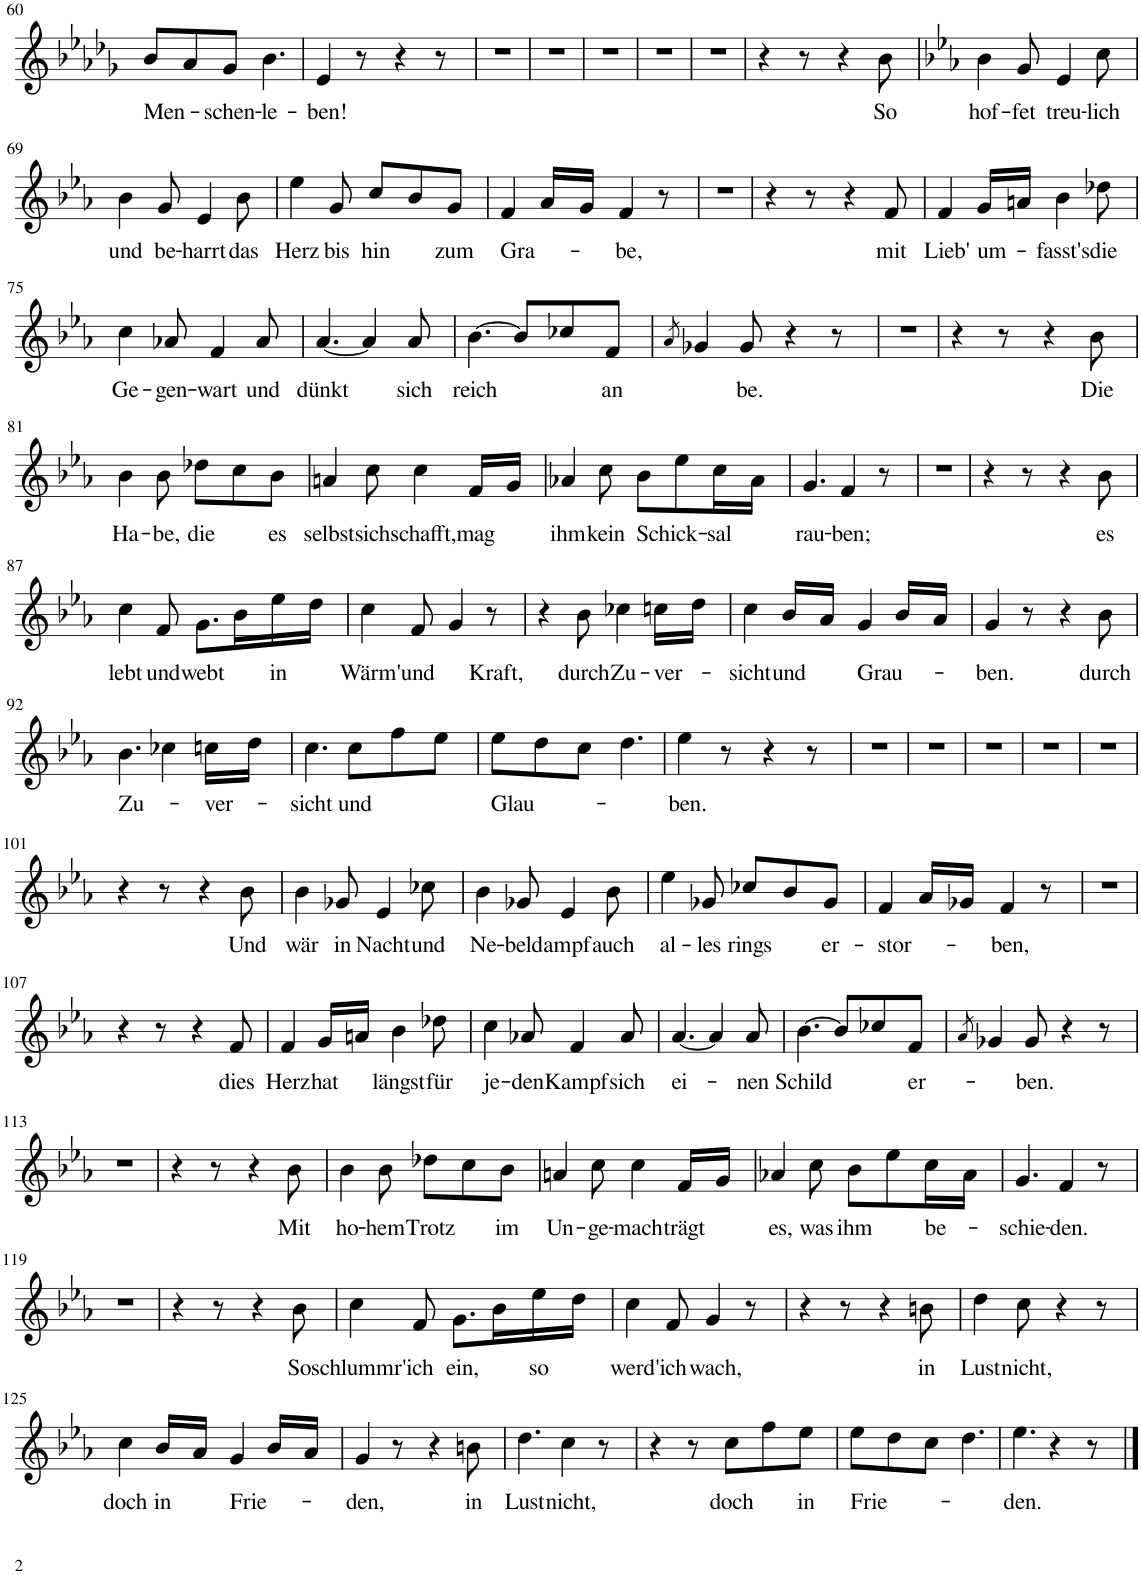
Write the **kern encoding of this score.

**kern	**text
*part1	*part1
*staff1	*staff1
*I"Piano	*
*I'Pno	*
!!LO:PB:g=z
*clefG2	*
*k[b-e-a-d-g-]	*
*M6/8	*
=60	=60
!	!LO:LY:b
8b-/L	Men-
8a-/	.
!	!LO:LY:b
8g-/J	-schen-
!	!LO:LY:b
4.b-\	-le-
=61	=61
!	!LO:LY:b
4e-/	-ben!
8r	.
4r	.
8r	.
=62	=62
2.r	.
=63	=63
2.r	.
=64	=64
2.r	.
=65	=65
2.r	.
=66	=66
2.r	.
=67	=67
4r	.
8r	.
4r	.
!	!LO:LY:b
8b-\	So
=68	=68
*k[b-e-a-]	*
!	!LO:LY:b
4b-\	hof-
!	!LO:LY:b
8g/	-fet
!	!LO:LY:b
4e-/	treu-
!	!LO:LY:b
8cc\	-lich
!!LO:LB:g=z
=69	=69
!	!LO:LY:b
4b-\	und
!	!LO:LY:b
8g/	be-
!	!LO:LY:b
4e-/	-harrt
!	!LO:LY:b
8b-\	das
=70	=70
!	!LO:LY:b
4ee-\	Herz
!	!LO:LY:b
8g/	bis
!	!LO:LY:b
8cc/L	hin
8b-/	.
!	!LO:LY:b
8g/J	zum
=71	=71
!	!LO:LY:b
4f/	Gra-
16a-/LL	.
16g/JJ	.
!	!LO:LY:b
4f/	-be,
8r	.
=72	=72
2.r	.
=73	=73
4r	.
8r	.
4r	.
!	!LO:LY:b
8f/	mit
=74	=74
!	!LO:LY:b
4f/	Lieb'
!	!LO:LY:b
16g/LL	um-
16an/JJ	.
!	!LO:LY:b
4b-\	-fasst's
!	!LO:LY:b
8dd-X\	die
!!LO:LB:g=z
=75	=75
!	!LO:LY:b
4cc\	Ge-
!	!LO:LY:b
8a-X/	-gen-
!	!LO:LY:b
4f/	-wart
!	!LO:LY:b
8a-/	und
=76	=76
!	!LO:LY:b
[4.a-/	dünkt
4a-/]	.
!	!LO:LY:b
8a-/	sich
=77	=77
!	!LO:LY:b
[4.b-\	reich
8b-/L]	.
8cc-X/	.
!	!LO:LY:b
8f/J	an
=78	=78
8qa-/	.
4g-X/	.
!	!LO:LY:b
8g-/	-be.
4r	.
8r	.
=79	=79
2.r	.
=80	=80
4r	.
8r	.
4r	.
!	!LO:LY:b
8b-\	Die
!!LO:LB:g=z
=81	=81
!	!LO:LY:b
4b-\	Ha-
!	!LO:LY:b
8b-\	-be,
!	!LO:LY:b
8dd-X\L	die
8cc\	.
!	!LO:LY:b
8b-\J	es
=82	=82
!	!LO:LY:b
4an/	selbst
!	!LO:LY:b
8cc\	sich
!	!LO:LY:b
4cc\	schafft,
!	!LO:LY:b
16f/LL	mag
16g/JJ	.
=83	=83
!	!LO:LY:b
4a-X/	ihm
!	!LO:LY:b
8cc\	kein
!	!LO:LY:b
8b-\L	Schick-
8ee-\	.
!	!LO:LY:b
16cc\L	-sal
16a-\JJ	.
=84	=84
!	!LO:LY:b
4.g/	rau-
!	!LO:LY:b
4f/	-ben;
8r	.
=85	=85
2.r	.
=86	=86
4r	.
8r	.
4r	.
!	!LO:LY:b
8b-\	es
!!LO:LB:g=z
=87	=87
!	!LO:LY:b
4cc\	lebt
!	!LO:LY:b
8f/	und
!	!LO:LY:b
8.g\L	webt
16b-\L	.
!	!LO:LY:b
16ee-\	in
16dd\JJ	.
=88	=88
!	!LO:LY:b
4cc\	Wärm'
!	!LO:LY:b
8f/	und
4g/	.
!	!LO:LY:b
8r	Kraft,
=89	=89
4r	.
!	!LO:LY:b
8b-\	durch
!	!LO:LY:b
4cc-X\	Zu-
!	!LO:LY:b
16ccn\LL	-ver-
16dd\JJ	.
=90	=90
!	!LO:LY:b
4cc\	-sicht
!	!LO:LY:b
16b-/LL	und
16a-/JJ	.
!	!LO:LY:b
4g/	Grau-
16b-/LL	.
16a-/JJ	.
=91	=91
!	!LO:LY:b
4g/	-ben.
8r	.
4r	.
!	!LO:LY:b
8b-\	durch
!!LO:LB:g=z
=92	=92
!	!LO:LY:b
4.b-\	Zu-
4cc-X\	.
!	!LO:LY:b
16ccn\LL	-ver-
16dd\JJ	.
=93	=93
!	!LO:LY:b
4.cc\	-sicht
!	!LO:LY:b
8cc\L	und
8ff\	.
8ee-\J	.
=94	=94
!	!LO:LY:b
8ee-\L	Glau-
8dd\	.
8cc\J	.
4.dd\	.
=95	=95
!	!LO:LY:b
4ee-\	-ben.
8r	.
4r	.
8r	.
=96	=96
2.r	.
=97	=97
2.r	.
=98	=98
2.r	.
=99	=99
2.r	.
=100	=100
2.r	.
!!LO:LB:g=z
=101	=101
4r	.
8r	.
4r	.
!	!LO:LY:b
8b-\	Und
=102	=102
!	!LO:LY:b
4b-\	wär
!	!LO:LY:b
8g-X/	in
!	!LO:LY:b
4e-/	Nacht
!	!LO:LY:b
8cc-X\	und
=103	=103
!	!LO:LY:b
4b-\	Ne-
!	!LO:LY:b
8g-X/	-beld
!	!LO:LY:b
4e-/	ampf
!	!LO:LY:b
8b-\	auch
=104	=104
!	!LO:LY:b
4ee-\	al-
!	!LO:LY:b
8g-X/	-les
!	!LO:LY:b
8cc-X/L	rings
8b-/	.
!	!LO:LY:b
8g-/J	er-
=105	=105
!	!LO:LY:b
4f/	-stor-
16a-/LL	.
16g-X/JJ	.
!	!LO:LY:b
4f/	-ben,
8r	.
=106	=106
2.r	.
!!LO:LB:g=z
=107	=107
4r	.
8r	.
4r	.
!	!LO:LY:b
8f/	dies
=108	=108
!	!LO:LY:b
4f/	Herz
!	!LO:LY:b
16g/LL	hat
16an/JJ	.
!	!LO:LY:b
4b-\	längst
!	!LO:LY:b
8dd-X\	für
=109	=109
!	!LO:LY:b
4cc\	je-
!	!LO:LY:b
8a-X/	-den
!	!LO:LY:b
4f/	Kampf
!	!LO:LY:b
8a-/	sich
=110	=110
!	!LO:LY:b
[4.a-/	ei-
4a-/]	.
!	!LO:LY:b
8a-/	-nen
=111	=111
!	!LO:LY:b
[4.b-\	Schild
8b-/L]	.
8cc-X/	.
!	!LO:LY:b
8f/J	er-
=112	=112
8qa-/	.
4g-X/	.
!	!LO:LY:b
8g-/	-ben.
4r	.
8r	.
!!LO:LB:g=z
=113	=113
2.r	.
=114	=114
4r	.
8r	.
4r	.
!	!LO:LY:b
8b-\	Mit
=115	=115
!	!LO:LY:b
4b-\	ho-
!	!LO:LY:b
8b-\	-hem
!	!LO:LY:b
8dd-X\L	Trotz
8cc\	.
!	!LO:LY:b
8b-\J	im
=116	=116
!	!LO:LY:b
4an/	Un-
!	!LO:LY:b
8cc\	-ge-
!	!LO:LY:b
4cc\	-mach
!	!LO:LY:b
16f/LL	trägt
16g/JJ	.
=117	=117
!	!LO:LY:b
4a-X/	es,
!	!LO:LY:b
8cc\	was
!	!LO:LY:b
8b-\L	ihm
8ee-\	.
!	!LO:LY:b
16cc\L	be-
16a-\JJ	.
=118	=118
!	!LO:LY:b
4.g/	-schie-
!	!LO:LY:b
4f/	-den.
8r	.
!!LO:LB:g=z
=119	=119
2.r	.
=120	=120
4r	.
8r	.
4r	.
!	!LO:LY:b
8b-\	So
=121	=121
!	!LO:LY:b
4cc\	schlummr'
!	!LO:LY:b
8f/	ich
!	!LO:LY:b
8.g\L	ein,
16b-\L	.
!	!LO:LY:b
16ee-\	so
16dd\JJ	.
=122	=122
!	!LO:LY:b
4cc\	werd'
!	!LO:LY:b
8f/	ich
!	!LO:LY:b
4g/	wach,
8r	.
=123	=123
4r	.
8r	.
4r	.
!	!LO:LY:b
8bn\	in
=124	=124
!	!LO:LY:b
4dd\	Lust
!	!LO:LY:b
8cc\	nicht,
4r	.
8r	.
!!LO:LB:g=z
=125	=125
!	!LO:LY:b
4cc\	doch
!	!LO:LY:b
16b-/LL	in
16a-/JJ	.
!	!LO:LY:b
4g/	Frie-
16b-/LL	.
16a-/JJ	.
=126	=126
!	!LO:LY:b
4g/	-den,
8r	.
4r	.
!	!LO:LY:b
8bn\	in
=127	=127
!	!LO:LY:b
4.dd\	Lust
!	!LO:LY:b
4cc\	nicht,
8r	.
=128	=128
4r	.
8r	.
!	!LO:LY:b
8cc\L	doch
8ff\	.
!	!LO:LY:b
8ee-\J	in
=129	=129
!	!LO:LY:b
8ee-\L	Frie-
8dd\	.
8cc\J	.
4.dd\	.
=130	=130
!	!LO:LY:b
4.ee-\	-den.
4r	.
8r	.
==	==
*-	*-
